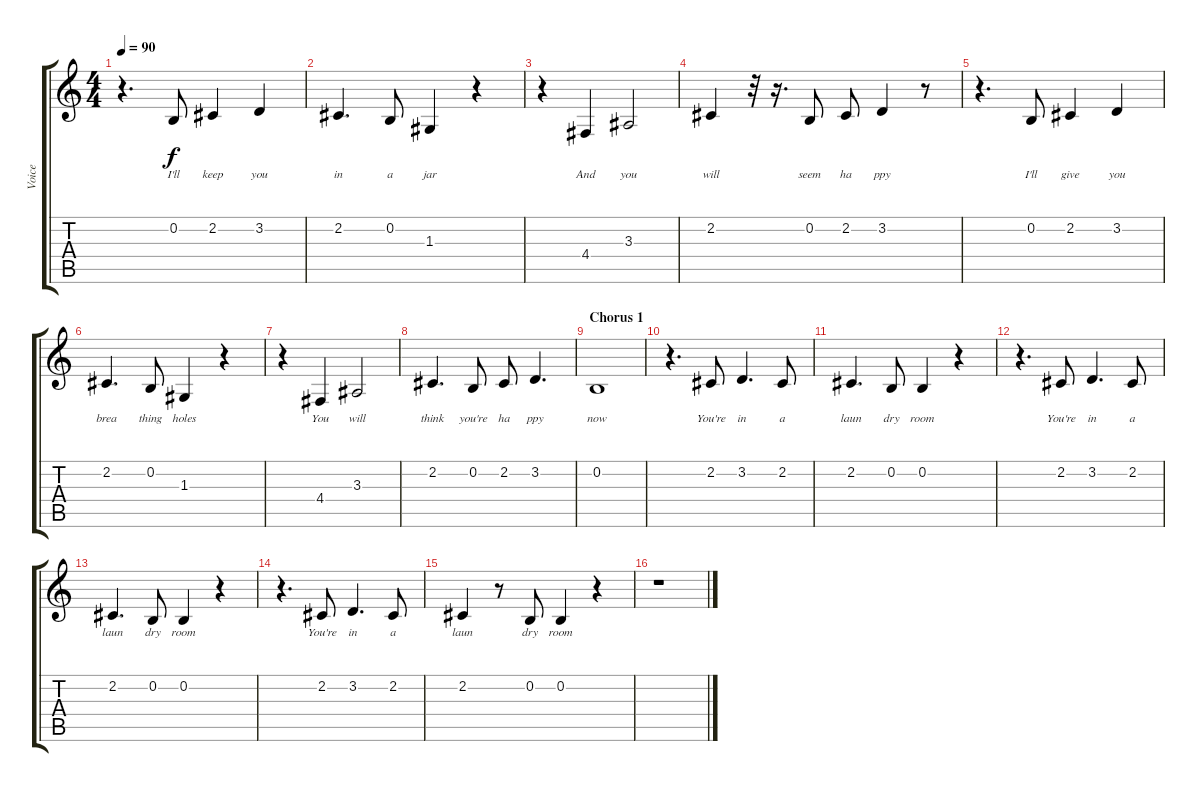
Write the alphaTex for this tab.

\track ("Voice" "Voice") {instrument flute}
\staff {score tabs}
\tuning (E4 B3 G3 D3 A2 E2) {hide}
\ts (4 4)
\tempo 90
\clef g2
\ks c
r.4{d dy f} 0.2.8{lyrics (0 "I'll") lyrics (1 "") lyrics (2 "") lyrics (3 "") lyrics (4 "")} 2.2.4{lyrics (0 "keep") lyrics (1 "") lyrics (2 "") lyrics (3 "") lyrics (4 "")} 3.2.4{lyrics (0 "you") lyrics (1 "") lyrics (2 "") lyrics (3 "") lyrics (4 "")} |
2.2.4{d lyrics (0 "in") lyrics (1 "") lyrics (2 "") lyrics (3 "") lyrics (4 "")} 0.2.8{lyrics (0 "a") lyrics (1 "") lyrics (2 "") lyrics (3 "") lyrics (4 "")} 1.3.4{lyrics (0 "jar") lyrics (1 "") lyrics (2 "") lyrics (3 "") lyrics (4 "")} r.4 |
r.4 4.4.4{lyrics (0 "And") lyrics (1 "") lyrics (2 "") lyrics (3 "") lyrics (4 "")} 3.3.2{lyrics (0 "you") lyrics (1 "") lyrics (2 "") lyrics (3 "") lyrics (4 "")} |
2.2.4{lyrics (0 "will") lyrics (1 "") lyrics (2 "") lyrics (3 "") lyrics (4 "")} r.32 r.16{d} 0.2.8{lyrics (0 "seem") lyrics (1 "") lyrics (2 "") lyrics (3 "") lyrics (4 "")} 2.2.8{lyrics (0 "ha") lyrics (1 "") lyrics (2 "") lyrics (3 "") lyrics (4 "")} 3.2.4{lyrics (0 "ppy") lyrics (1 "") lyrics (2 "") lyrics (3 "") lyrics (4 "")} r.8 |
r.4{d} 0.2.8{lyrics (0 "I'll") lyrics (1 "") lyrics (2 "") lyrics (3 "") lyrics (4 "")} 2.2.4{lyrics (0 "give") lyrics (1 "") lyrics (2 "") lyrics (3 "") lyrics (4 "")} 3.2.4{lyrics (0 "you") lyrics (1 "") lyrics (2 "") lyrics (3 "") lyrics (4 "")} |
2.2.4{d lyrics (0 "brea") lyrics (1 "") lyrics (2 "") lyrics (3 "") lyrics (4 "")} 0.2.8{lyrics (0 "thing") lyrics (1 "") lyrics (2 "") lyrics (3 "") lyrics (4 "")} 1.3.4{lyrics (0 "holes") lyrics (1 "") lyrics (2 "") lyrics (3 "") lyrics (4 "")} r.4 |
r.4 4.4.4{lyrics (0 "You") lyrics (1 "") lyrics (2 "") lyrics (3 "") lyrics (4 "")} 3.3.2{lyrics (0 "will") lyrics (1 "") lyrics (2 "") lyrics (3 "") lyrics (4 "")} |
2.2.4{d lyrics (0 "think") lyrics (1 "") lyrics (2 "") lyrics (3 "") lyrics (4 "")} 0.2.8{lyrics (0 "you're") lyrics (1 "") lyrics (2 "") lyrics (3 "") lyrics (4 "")} 2.2.8{lyrics (0 "ha") lyrics (1 "") lyrics (2 "") lyrics (3 "") lyrics (4 "")} 3.2.4{d lyrics (0 "ppy") lyrics (1 "") lyrics (2 "") lyrics (3 "") lyrics (4 "")} |
\section ("" "Chorus 1")
0.2.1{lyrics (0 "now") lyrics (1 "") lyrics (2 "") lyrics (3 "") lyrics (4 "")} |
r.4{d} 2.2.8{lyrics (0 "You're") lyrics (1 "") lyrics (2 "") lyrics (3 "") lyrics (4 "")} 3.2.4{d lyrics (0 "in") lyrics (1 "") lyrics (2 "") lyrics (3 "") lyrics (4 "")} 2.2.8{lyrics (0 "a") lyrics (1 "") lyrics (2 "") lyrics (3 "") lyrics (4 "")} |
2.2.4{d lyrics (0 "laun") lyrics (1 "") lyrics (2 "") lyrics (3 "") lyrics (4 "")} 0.2.8{lyrics (0 "dry") lyrics (1 "") lyrics (2 "") lyrics (3 "") lyrics (4 "")} 0.2.4{lyrics (0 "room") lyrics (1 "") lyrics (2 "") lyrics (3 "") lyrics (4 "")} r.4 |
r.4{d} 2.2.8{lyrics (0 "You're") lyrics (1 "") lyrics (2 "") lyrics (3 "") lyrics (4 "")} 3.2.4{d lyrics (0 "in") lyrics (1 "") lyrics (2 "") lyrics (3 "") lyrics (4 "")} 2.2.8{lyrics (0 "a") lyrics (1 "") lyrics (2 "") lyrics (3 "") lyrics (4 "")} |
2.2.4{d lyrics (0 "laun") lyrics (1 "") lyrics (2 "") lyrics (3 "") lyrics (4 "")} 0.2.8{lyrics (0 "dry") lyrics (1 "") lyrics (2 "") lyrics (3 "") lyrics (4 "")} 0.2.4{lyrics (0 "room") lyrics (1 "") lyrics (2 "") lyrics (3 "") lyrics (4 "")} r.4 |
r.4{d} 2.2.8{lyrics (0 "You're") lyrics (1 "") lyrics (2 "") lyrics (3 "") lyrics (4 "")} 3.2.4{d lyrics (0 "in") lyrics (1 "") lyrics (2 "") lyrics (3 "") lyrics (4 "")} 2.2.8{lyrics (0 "a") lyrics (1 "") lyrics (2 "") lyrics (3 "") lyrics (4 "")} |
2.2.4{lyrics (0 "laun") lyrics (1 "") lyrics (2 "") lyrics (3 "") lyrics (4 "")} r.8 0.2.8{lyrics (0 "dry") lyrics (1 "") lyrics (2 "") lyrics (3 "") lyrics (4 "")} 0.2.4{lyrics (0 "room") lyrics (1 "") lyrics (2 "") lyrics (3 "") lyrics (4 "")} r.4 |
r.1
